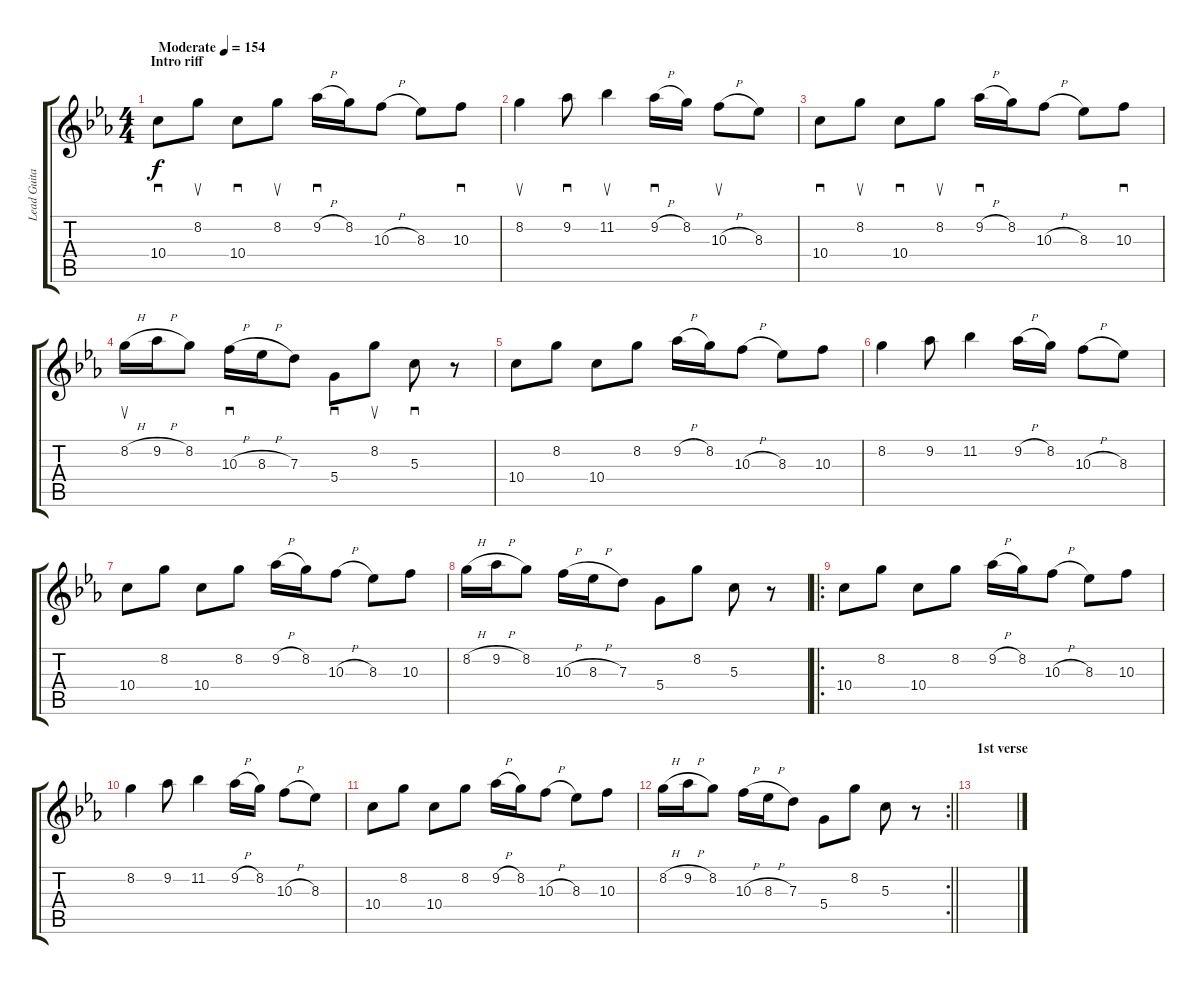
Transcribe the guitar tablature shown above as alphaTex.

\track ("Lead Guitar" "Lead Guita") {instrument distortionguitar}
\staff {score tabs}
\tuning (E4 B3 G3 D3 A2 E2) {hide}
\ts (4 4)
\section ("" "Intro riff")
\tempo (154 "Moderate")
\clef g2
\ks cminor
10.4.8{sd dy f instrument distortionguitar} 8.2.8{su} 10.4.8{sd} 8.2.8{su} 9.2{h}.16{sd} 8.2.16 10.3{h}.8 8.3.8 10.3.8{sd} |
8.2.4{su} 9.2.8{sd} 11.2.4{su} 9.2{h}.16{sd} 8.2.16 10.3{h}.8{su} 8.3.8 |
10.4.8{sd} 8.2.8{su} 10.4.8{sd} 8.2.8{su} 9.2{h}.16{sd} 8.2.16 10.3{h}.8 8.3.8 10.3.8{sd} |
8.2{h}.16{su} 9.2{h}.16 8.2.8 10.3{h}.16{sd} 8.3{h}.16 7.3.8 5.4.8{sd} 8.2.8{su} 5.3.8{sd} r.8 |
10.4.8 8.2.8 10.4.8 8.2.8 9.2{h}.16 8.2.16 10.3{h}.8 8.3.8 10.3.8 |
8.2.4 9.2.8 11.2.4 9.2{h}.16 8.2.16 10.3{h}.8 8.3.8 |
10.4.8 8.2.8 10.4.8 8.2.8 9.2{h}.16 8.2.16 10.3{h}.8 8.3.8 10.3.8 |
8.2{h}.16 9.2{h}.16 8.2.8 10.3{h}.16 8.3{h}.16 7.3.8 5.4.8 8.2.8 5.3.8 r.8 |
\ro
10.4.8 8.2.8 10.4.8 8.2.8 9.2{h}.16 8.2.16 10.3{h}.8 8.3.8 10.3.8 |
8.2.4 9.2.8 11.2.4 9.2{h}.16 8.2.16 10.3{h}.8 8.3.8 |
10.4.8 8.2.8 10.4.8 8.2.8 9.2{h}.16 8.2.16 10.3{h}.8 8.3.8 10.3.8 |
\rc 2
\barLineRight lightlight
8.2{h}.16 9.2{h}.16 8.2.8 10.3{h}.16 8.3{h}.16 7.3.8 5.4.8 8.2.8 5.3.8 r.8 |
\section ("" "1st verse")
